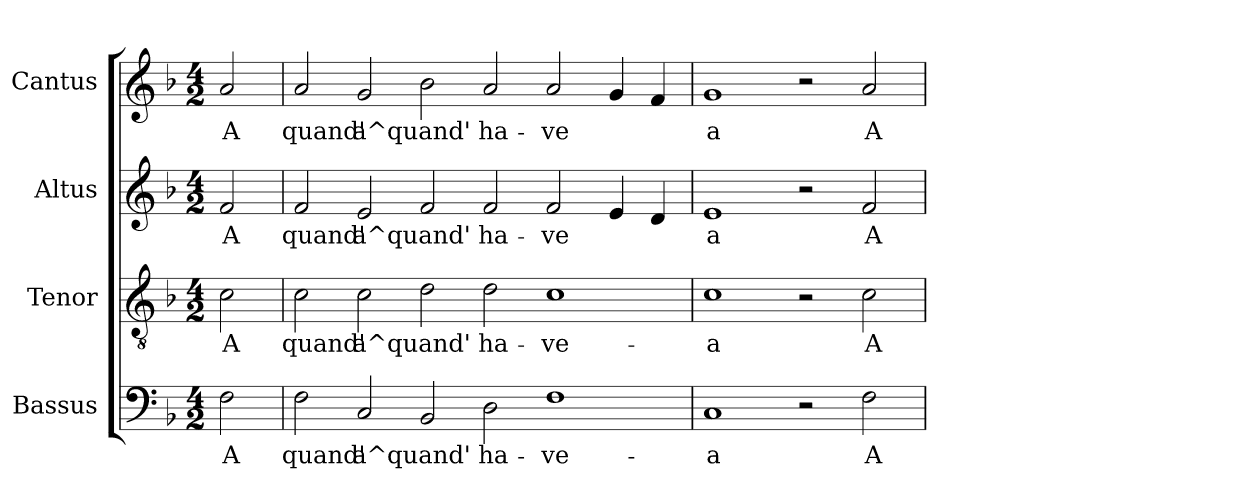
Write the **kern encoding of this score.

**kern	**text	**kern	**text	**kern	**text	**kern	**text
*part4	*part4	*part3	*part3	*part2	*part2	*part1	*part1
*staff4	*staff4	*staff3	*staff3	*staff2	*staff2	*staff1	*staff1
*I"Bassus	*	*I"Tenor	*	*I"Altus	*	*I"Cantus	*
!!LO:PB:g=z
*stria5	*	*stria5	*	*stria5	*	*stria5	*
*clefF4	*	*clefGv2	*	*clefG2	*	*clefG2	*
*k[b-]	*	*k[b-]	*	*k[b-]	*	*k[b-]	*
*F:	*	*F:	*	*F:	*	*F:	*
*M4/2	*	*M4/2	*	*M4/2	*	*M4/2	*
=1	=1	=1	=1	=1	=1	=1	=1
!	!LO:LY:b:cj	!	!LO:LY:b:cj	!	!LO:LY:b:cj	!	!LO:LY:b:cj
2F\	A	2c\	A	2f/	A	2a/	A
=2	=2	=2	=2	=2	=2	=2	=2
!	!LO:LY:b:cj	!	!LO:LY:b:cj	!	!LO:LY:b:cj	!	!LO:LY:b:cj
2F\	quand'	2c\	quand'	2f/	quand'	2a/	quand'
!	!LO:LY:b:cj	!	!LO:LY:b:cj	!	!LO:LY:b:cj	!	!LO:LY:b:cj
2C/	a^quand'	2c\	a^quand'	2e/	a^quand'	2g/	a^quand'
!	!LO:LY:b:cj	!	!LO:LY:b:cj	!	!LO:LY:b:cj	!	!LO:LY:b:cj
2BB-/	.	2d\	.	2f/	.	2b-\	.
!	!LO:LY:b:cj	!	!LO:LY:b:cj	!	!LO:LY:b:cj	!	!LO:LY:b:cj
2D\	ha-	2d\	ha-	2f/	ha-	2a/	ha-
!	!LO:LY:b:cj	!	!LO:LY:b:cj	!	!LO:LY:b:cj	!	!LO:LY:b:cj
1F	-ve-	1c	-ve-	2f/	-ve-	2a/	-ve-
!	!	!	!	!	!LO:LY:b:cj	!	!LO:LY:b:cj
.	.	.	.	4e/	--	4g/	--
!	!	!	!	!	!LO:LY:b:cj	!	!LO:LY:b:cj
.	.	.	.	4d/	--	4f/	--
=3	=3	=3	=3	=3	=3	=3	=3
!	!LO:LY:b:cj	!	!LO:LY:b:cj	!	!LO:LY:b:cj	!	!LO:LY:b:cj
1C	-a	1c	-a	1e	-a	1g	-a
2r	.	2r	.	2r	.	2r	.
!	!LO:LY:b:cj	!	!LO:LY:b:cj	!	!LO:LY:b:cj	!	!LO:LY:b:cj
2F\	A	2c\	A	2f/	A	2a/	A
=	=	=	=	=	=	=	=
*-	*-	*-	*-	*-	*-	*-	*-
